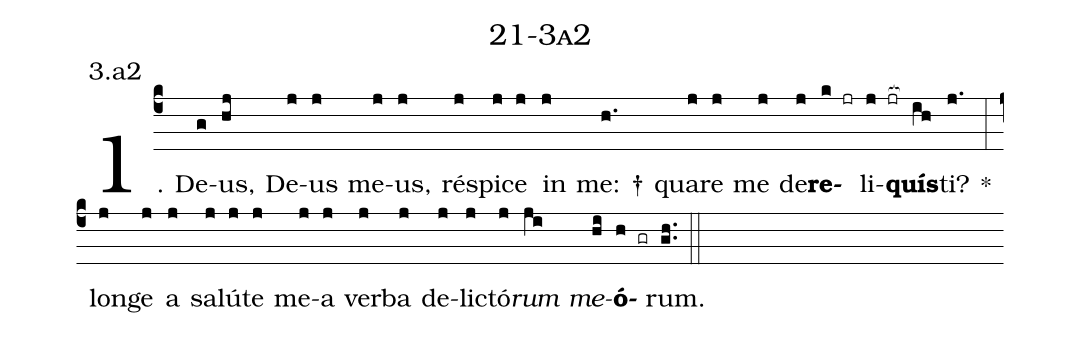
name: 21-3a2;
annotation: 3.a2;
%%
(c4)1. De(g)us,(hj) De(j)us(j) me(j)us,(j) ré(j)spi(j)ce(j) in(j) me: †(h.) qua(j)re(j) me(j) de(j)<b>re</b>(k jr)li(j jr[ocb:1{])<b>quís</b>(ih[ocb:0}])ti?(j.) *(:) lon(j)ge(j) a(j) sa(j)lú(j)te(j) me(j)a(j) ver(j)ba(j) de(j)lic(j)tó(j)<i>rum</i>(ji) <i>me</i>(hi)<b>ó</b>(h gr)rum.(gh..) (::)
